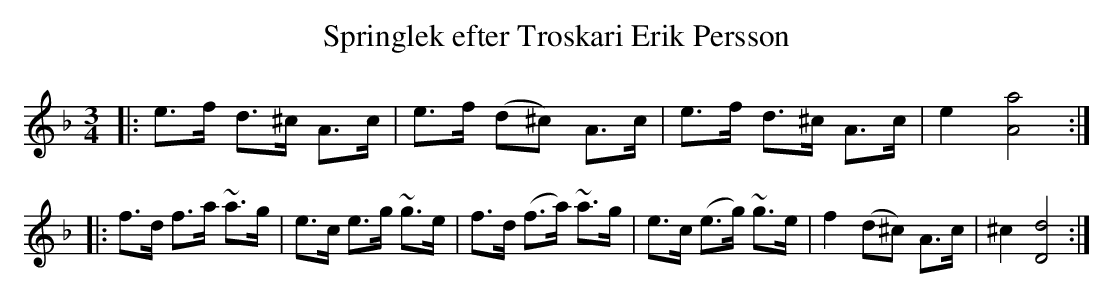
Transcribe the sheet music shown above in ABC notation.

X:1
T: Springlek efter Troskari Erik Persson
M: 3/4
L: 1/8
K: Dm
|: e>f d>^c A>c | e>f (d^c) A>c | e>f d>^c A>c | e2 [a4A4] :|
|: f>d f>a ~a>g | e>c e>g ~g>e | f>d (f>a) ~a>g | e>c (e>g) ~g>e | f2 (d^c) A>c | ^c2 [d4D4] :|
